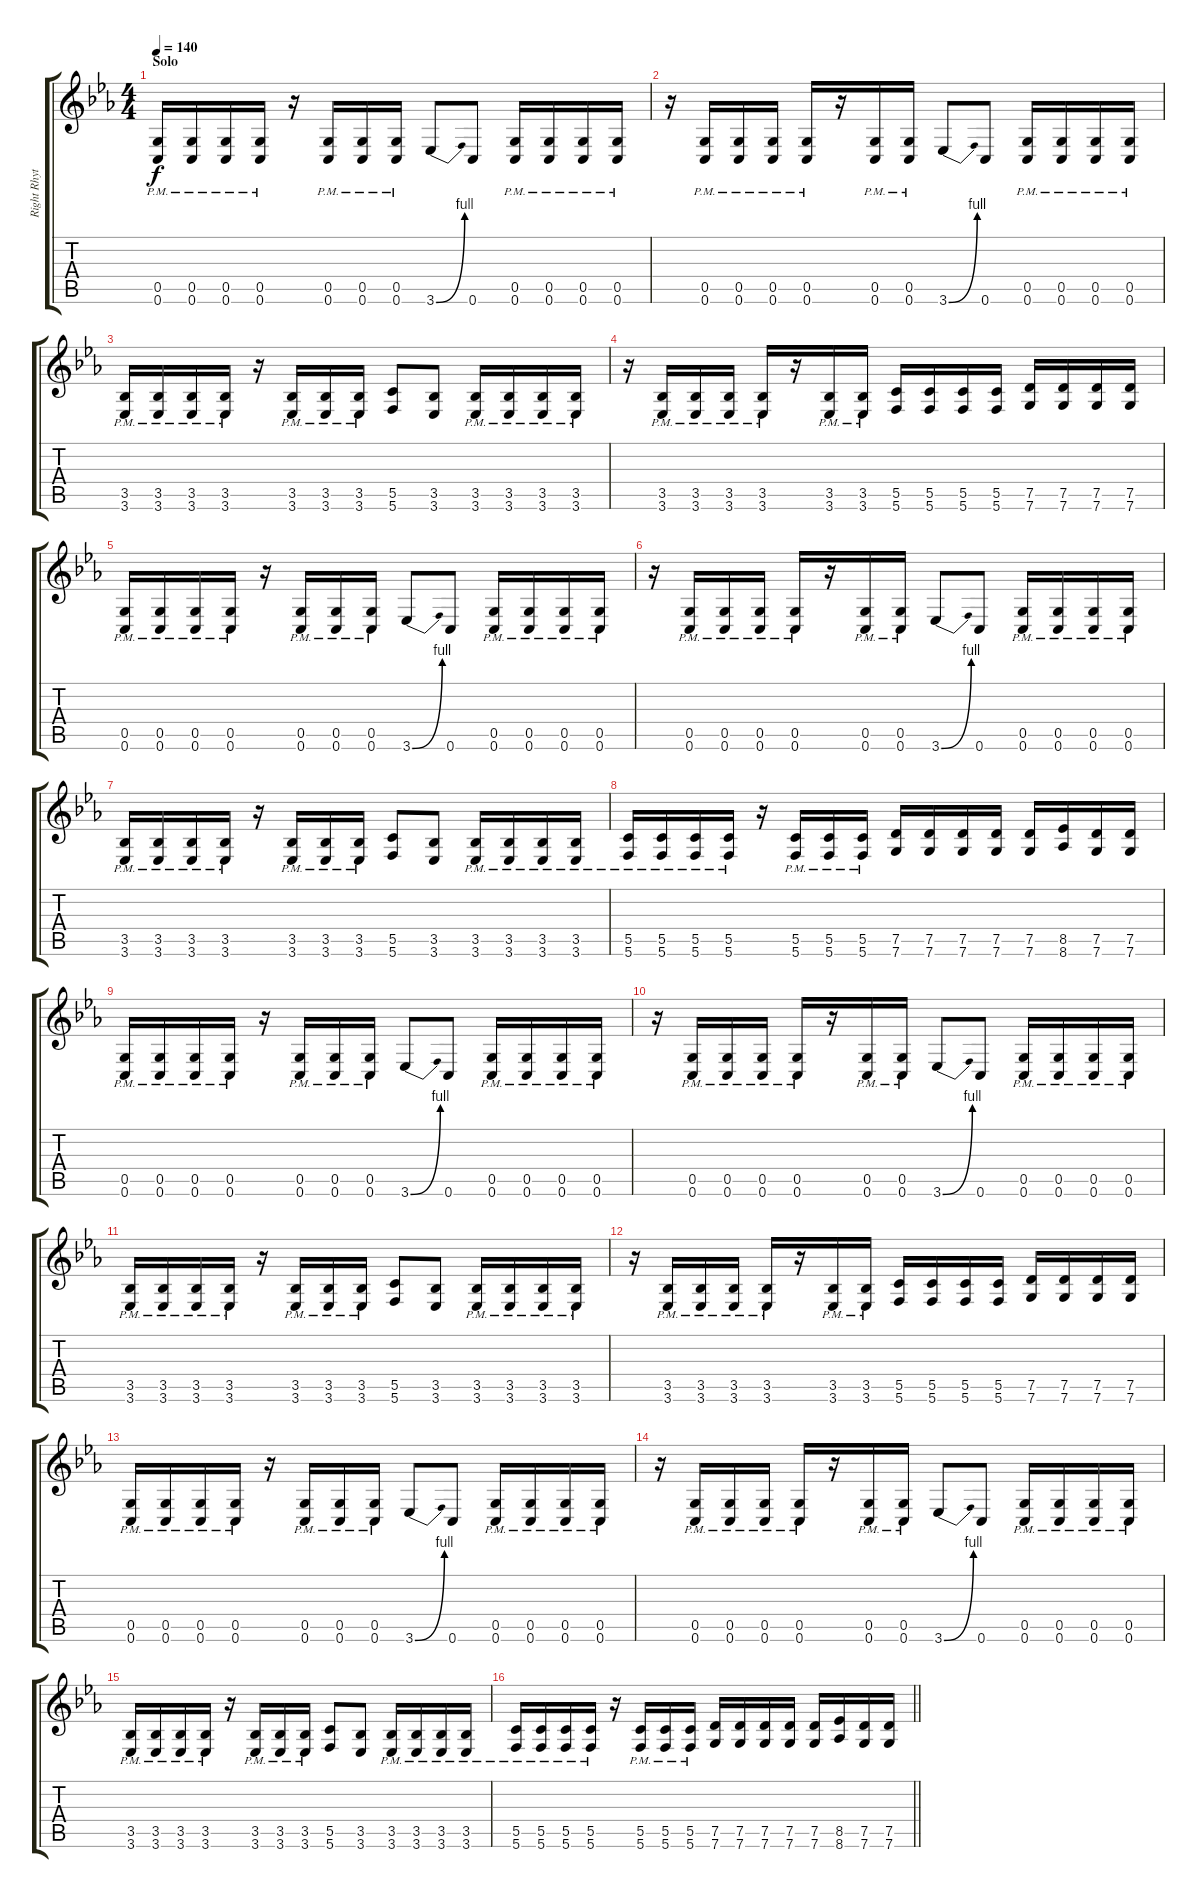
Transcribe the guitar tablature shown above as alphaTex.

\track ("Right Rhythm Guitar" "Right Rhyt") {instrument overdrivenguitar}
\staff {score tabs}
\tuning (D4 A3 F3 C3 G2 C2) {hide}
\ts (4 4)
\section ("" "Solo")
\tempo 140
\clef g2
\ks eb
(0.5{pm} 0.6{pm}).16{dy f} (0.5{pm} 0.6{pm}).16 (0.5{pm} 0.6{pm}).16 (0.5{pm} 0.6{pm}).16 r.16 (0.5{pm} 0.6{pm}).16 (0.5{pm} 0.6{pm}).16 (0.5{pm} 0.6{pm}).16 3.6{be (bend 0 0 60 4)}.8 0.6.8 (0.5{pm} 0.6{pm}).16 (0.5{pm} 0.6{pm}).16 (0.5{pm} 0.6{pm}).16 (0.5{pm} 0.6{pm}).16 |
r.16 (0.5{pm} 0.6{pm}).16 (0.5{pm} 0.6{pm}).16 (0.5{pm} 0.6{pm}).16 (0.5{pm} 0.6{pm}).16 r.16 (0.5{pm} 0.6{pm}).16 (0.5{pm} 0.6{pm}).16 3.6{be (bend 0 0 60 4)}.8 0.6.8 (0.5{pm} 0.6{pm}).16 (0.5{pm} 0.6{pm}).16 (0.5{pm} 0.6{pm}).16 (0.5{pm} 0.6{pm}).16 |
(3.5{pm} 3.6{pm}).16 (3.5{pm} 3.6{pm}).16 (3.5{pm} 3.6{pm}).16 (3.5{pm} 3.6{pm}).16 r.16 (3.5{pm} 3.6{pm}).16 (3.5{pm} 3.6{pm}).16 (3.5{pm} 3.6{pm}).16 (5.5 5.6).8 (3.5 3.6).8 (3.5{pm} 3.6{pm}).16 (3.5{pm} 3.6{pm}).16 (3.5{pm} 3.6{pm}).16 (3.5{pm} 3.6{pm}).16 |
r.16 (3.5{pm} 3.6{pm}).16 (3.5{pm} 3.6{pm}).16 (3.5{pm} 3.6{pm}).16 (3.5{pm} 3.6{pm}).16 r.16 (3.5{pm} 3.6{pm}).16 (3.5{pm} 3.6{pm}).16 (5.5 5.6).16 (5.5 5.6).16 (5.5 5.6).16 (5.5 5.6).16 (7.5 7.6).16 (7.5 7.6).16 (7.5 7.6).16 (7.5 7.6).16 |
(0.5{pm} 0.6{pm}).16 (0.5{pm} 0.6{pm}).16 (0.5{pm} 0.6{pm}).16 (0.5{pm} 0.6{pm}).16 r.16 (0.5{pm} 0.6{pm}).16 (0.5{pm} 0.6{pm}).16 (0.5{pm} 0.6{pm}).16 3.6{be (bend 0 0 60 4)}.8 0.6.8 (0.5{pm} 0.6{pm}).16 (0.5{pm} 0.6{pm}).16 (0.5{pm} 0.6{pm}).16 (0.5{pm} 0.6{pm}).16 |
r.16 (0.5{pm} 0.6{pm}).16 (0.5{pm} 0.6{pm}).16 (0.5{pm} 0.6{pm}).16 (0.5{pm} 0.6{pm}).16 r.16 (0.5{pm} 0.6{pm}).16 (0.5{pm} 0.6{pm}).16 3.6{be (bend 0 0 60 4)}.8 0.6.8 (0.5{pm} 0.6{pm}).16 (0.5{pm} 0.6{pm}).16 (0.5{pm} 0.6{pm}).16 (0.5{pm} 0.6{pm}).16 |
(3.5{pm} 3.6{pm}).16 (3.5{pm} 3.6{pm}).16 (3.5{pm} 3.6{pm}).16 (3.5{pm} 3.6{pm}).16 r.16 (3.5{pm} 3.6{pm}).16 (3.5{pm} 3.6{pm}).16 (3.5{pm} 3.6{pm}).16 (5.5 5.6).8 (3.5 3.6).8 (3.5{pm} 3.6{pm}).16 (3.5{pm} 3.6{pm}).16 (3.5{pm} 3.6{pm}).16 (3.5{pm} 3.6{pm}).16 |
(5.5{pm} 5.6{pm}).16 (5.5{pm} 5.6{pm}).16 (5.5{pm} 5.6{pm}).16 (5.5{pm} 5.6{pm}).16 r.16 (5.5{pm} 5.6{pm}).16 (5.5{pm} 5.6{pm}).16 (5.5{pm} 5.6{pm}).16 (7.5 7.6).16 (7.5 7.6).16 (7.5 7.6).16 (7.5 7.6).16 (7.5 7.6).16 (8.5 8.6).16 (7.5 7.6).16 (7.5 7.6).16 |
(0.5{pm} 0.6{pm}).16 (0.5{pm} 0.6{pm}).16 (0.5{pm} 0.6{pm}).16 (0.5{pm} 0.6{pm}).16 r.16 (0.5{pm} 0.6{pm}).16 (0.5{pm} 0.6{pm}).16 (0.5{pm} 0.6{pm}).16 3.6{be (bend 0 0 60 4)}.8 0.6.8 (0.5{pm} 0.6{pm}).16 (0.5{pm} 0.6{pm}).16 (0.5{pm} 0.6{pm}).16 (0.5{pm} 0.6{pm}).16 |
r.16 (0.5{pm} 0.6{pm}).16 (0.5{pm} 0.6{pm}).16 (0.5{pm} 0.6{pm}).16 (0.5{pm} 0.6{pm}).16 r.16 (0.5{pm} 0.6{pm}).16 (0.5{pm} 0.6{pm}).16 3.6{be (bend 0 0 60 4)}.8 0.6.8 (0.5{pm} 0.6{pm}).16 (0.5{pm} 0.6{pm}).16 (0.5{pm} 0.6{pm}).16 (0.5{pm} 0.6{pm}).16 |
(3.5{pm} 3.6{pm}).16 (3.5{pm} 3.6{pm}).16 (3.5{pm} 3.6{pm}).16 (3.5{pm} 3.6{pm}).16 r.16 (3.5{pm} 3.6{pm}).16 (3.5{pm} 3.6{pm}).16 (3.5{pm} 3.6{pm}).16 (5.5 5.6).8 (3.5 3.6).8 (3.5{pm} 3.6{pm}).16 (3.5{pm} 3.6{pm}).16 (3.5{pm} 3.6{pm}).16 (3.5{pm} 3.6{pm}).16 |
r.16 (3.5{pm} 3.6{pm}).16 (3.5{pm} 3.6{pm}).16 (3.5{pm} 3.6{pm}).16 (3.5{pm} 3.6{pm}).16 r.16 (3.5{pm} 3.6{pm}).16 (3.5{pm} 3.6{pm}).16 (5.5 5.6).16 (5.5 5.6).16 (5.5 5.6).16 (5.5 5.6).16 (7.5 7.6).16 (7.5 7.6).16 (7.5 7.6).16 (7.5 7.6).16 |
(0.5{pm} 0.6{pm}).16 (0.5{pm} 0.6{pm}).16 (0.5{pm} 0.6{pm}).16 (0.5{pm} 0.6{pm}).16 r.16 (0.5{pm} 0.6{pm}).16 (0.5{pm} 0.6{pm}).16 (0.5{pm} 0.6{pm}).16 3.6{be (bend 0 0 60 4)}.8 0.6.8 (0.5{pm} 0.6{pm}).16 (0.5{pm} 0.6{pm}).16 (0.5{pm} 0.6{pm}).16 (0.5{pm} 0.6{pm}).16 |
r.16 (0.5{pm} 0.6{pm}).16 (0.5{pm} 0.6{pm}).16 (0.5{pm} 0.6{pm}).16 (0.5{pm} 0.6{pm}).16 r.16 (0.5{pm} 0.6{pm}).16 (0.5{pm} 0.6{pm}).16 3.6{be (bend 0 0 60 4)}.8 0.6.8 (0.5{pm} 0.6{pm}).16 (0.5{pm} 0.6{pm}).16 (0.5{pm} 0.6{pm}).16 (0.5{pm} 0.6{pm}).16 |
(3.5{pm} 3.6{pm}).16 (3.5{pm} 3.6{pm}).16 (3.5{pm} 3.6{pm}).16 (3.5{pm} 3.6{pm}).16 r.16 (3.5{pm} 3.6{pm}).16 (3.5{pm} 3.6{pm}).16 (3.5{pm} 3.6{pm}).16 (5.5 5.6).8 (3.5 3.6).8 (3.5{pm} 3.6{pm}).16 (3.5{pm} 3.6{pm}).16 (3.5{pm} 3.6{pm}).16 (3.5{pm} 3.6{pm}).16 |
\barLineRight lightlight
(5.5{pm} 5.6{pm}).16 (5.5{pm} 5.6{pm}).16 (5.5{pm} 5.6{pm}).16 (5.5{pm} 5.6{pm}).16 r.16 (5.5{pm} 5.6{pm}).16 (5.5{pm} 5.6{pm}).16 (5.5{pm} 5.6{pm}).16 (7.5 7.6).16 (7.5 7.6).16 (7.5 7.6).16 (7.5 7.6).16 (7.5 7.6).16 (8.5 8.6).16 (7.5 7.6).16 (7.5 7.6).16
